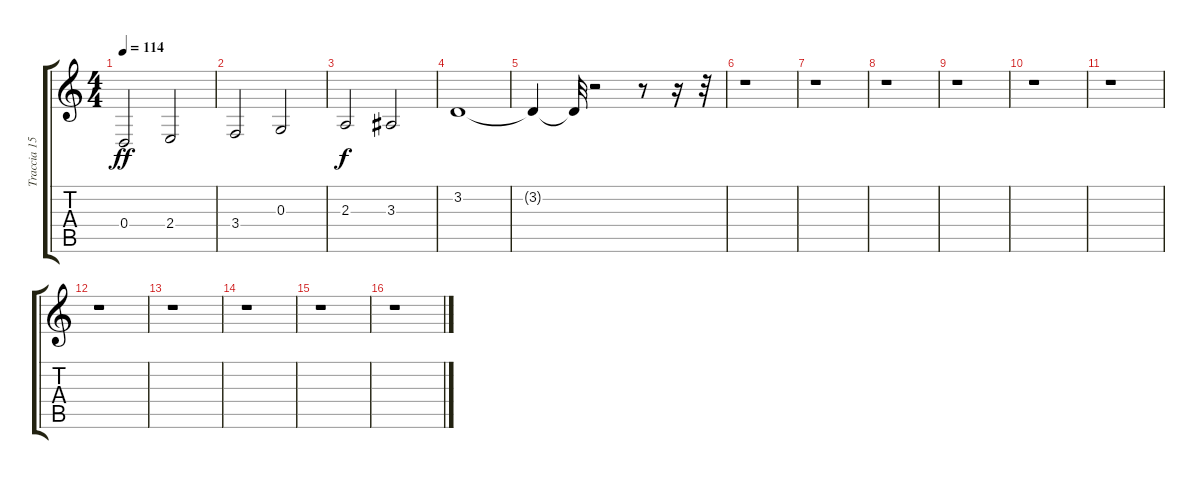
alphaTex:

\track ("Traccia 15" "Traccia 15") {instrument sitar}
\staff {score tabs}
\tuning (E4 B3 G3 D3 A2 E2) {hide}
\ts (4 4)
\tempo 114
\clef g2
\ks c
0.4.2{dy ff} 2.4.2 |
3.4.2 0.3.2 |
2.3.2{dy f} 3.3.2 |
3.2.1 |
3.2{t}.4 3.2{t}.32 r.2 r.8 r.16 r.32 |
r.1 |
r.1 |
r.1 |
r.1 |
r.1 |
r.1 |
r.1 |
r.1 |
r.1 |
r.1 |
r.1
